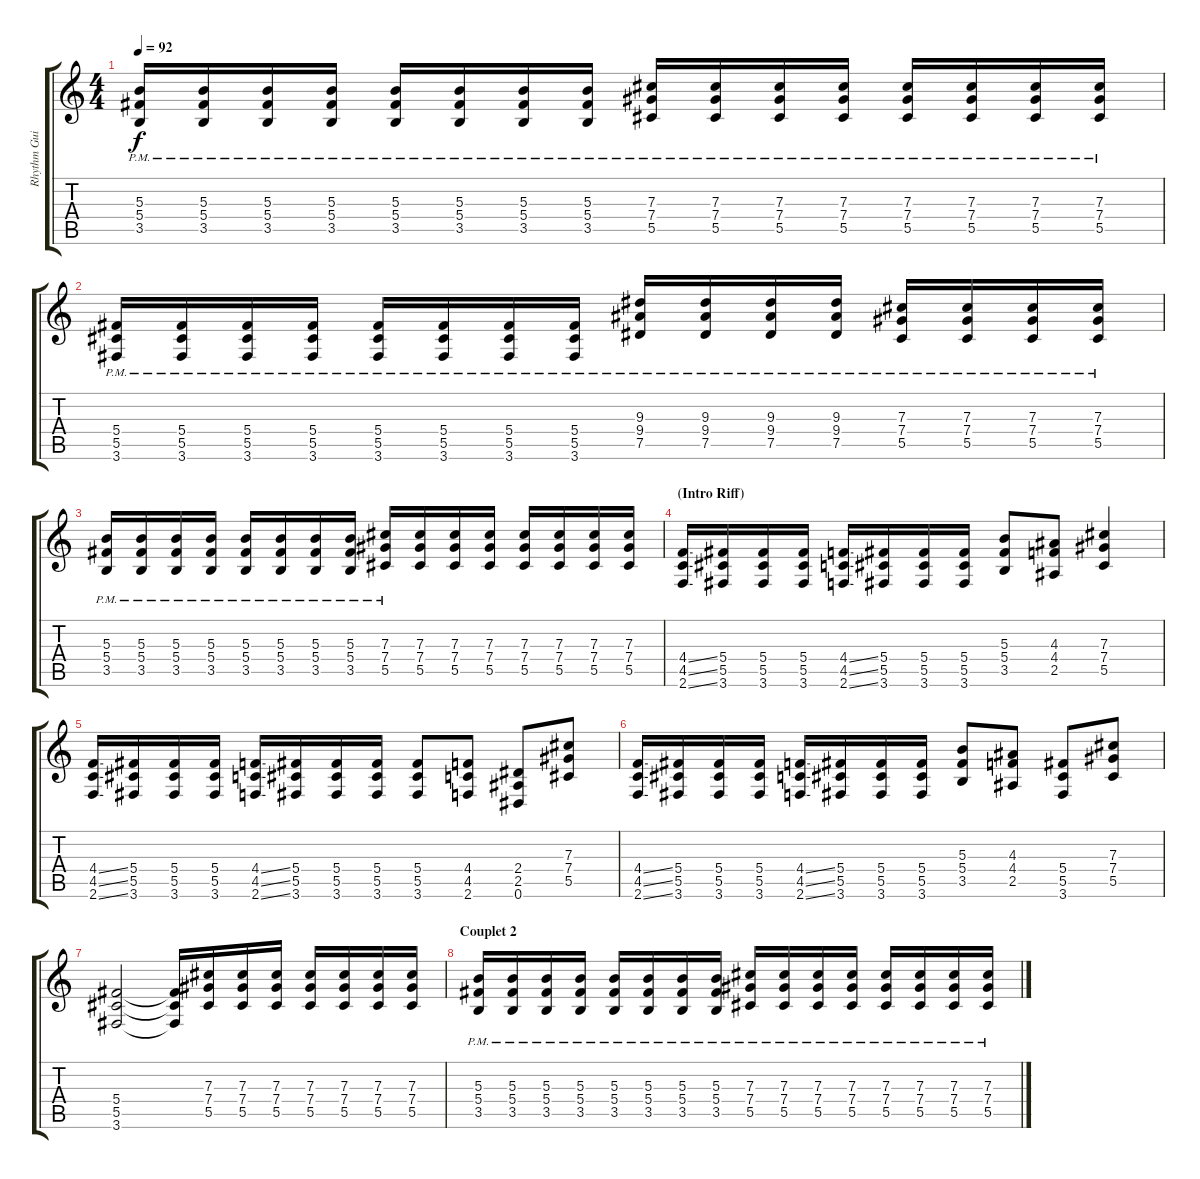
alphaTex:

\track ("Rhythm Guitar" "Rhythm Gui") {instrument distortionguitar}
\staff {score tabs}
\tuning (Eb4 Bb3 Gb3 Db3 Ab2 Eb2) {hide}
\ts (4 4)
\tempo 92
\clef g2
\ks c
(5.3{pm} 5.4{pm} 3.5{pm}).16{dy f} (5.3{pm} 5.4{pm} 3.5{pm}).16 (5.3{pm} 5.4{pm} 3.5{pm}).16 (5.3{pm} 5.4{pm} 3.5{pm}).16 (5.3{pm} 5.4{pm} 3.5{pm}).16 (5.3{pm} 5.4{pm} 3.5{pm}).16 (5.3{pm} 5.4{pm} 3.5{pm}).16 (5.3{pm} 5.4{pm} 3.5{pm}).16 (7.3{pm} 7.4{pm} 5.5{pm}).16 (7.3{pm} 7.4{pm} 5.5{pm}).16 (7.3{pm} 7.4{pm} 5.5{pm}).16 (7.3{pm} 7.4{pm} 5.5{pm}).16 (7.3{pm} 7.4{pm} 5.5{pm}).16 (7.3{pm} 7.4{pm} 5.5{pm}).16 (7.3{pm} 7.4{pm} 5.5{pm}).16 (7.3{pm} 7.4{pm} 5.5{pm}).16 |
(5.4{pm} 5.5{pm} 3.6{pm}).16 (5.4{pm} 5.5{pm} 3.6{pm}).16 (5.4{pm} 5.5{pm} 3.6{pm}).16 (5.4{pm} 5.5{pm} 3.6{pm}).16 (5.4{pm} 5.5{pm} 3.6{pm}).16 (5.4{pm} 5.5{pm} 3.6{pm}).16 (5.4{pm} 5.5{pm} 3.6{pm}).16 (5.4{pm} 5.5{pm} 3.6{pm}).16 (9.3{pm} 9.4{pm} 7.5{pm}).16 (9.3{pm} 9.4{pm} 7.5{pm}).16 (9.3{pm} 9.4{pm} 7.5{pm}).16 (9.3{pm} 9.4{pm} 7.5{pm}).16 (7.3{pm} 7.4{pm} 5.5{pm}).16 (7.3{pm} 7.4{pm} 5.5{pm}).16 (7.3{pm} 7.4{pm} 5.5{pm}).16 (7.3{pm} 7.4{pm} 5.5{pm}).16 |
(5.3{pm} 5.4{pm} 3.5{pm}).16 (5.3{pm} 5.4{pm} 3.5{pm}).16 (5.3{pm} 5.4{pm} 3.5{pm}).16 (5.3{pm} 5.4{pm} 3.5{pm}).16 (5.3{pm} 5.4{pm} 3.5{pm}).16 (5.3{pm} 5.4{pm} 3.5{pm}).16 (5.3{pm} 5.4{pm} 3.5{pm}).16 (5.3{pm} 5.4{pm} 3.5{pm}).16 (7.3{pm} 7.4{pm} 5.5{pm}).16 (7.3 7.4 5.5).16 (7.3 7.4 5.5).16 (7.3 7.4 5.5).16 (7.3 7.4 5.5).16 (7.3 7.4 5.5).16 (7.3 7.4 5.5).16 (7.3 7.4 5.5).16 |
\section ("" "(Intro Riff)")
(4.4{ss} 4.5{ss} 2.6{ss}).16 (5.4 5.5 3.6).16 (5.4 5.5 3.6).16 (5.4 5.5 3.6).16 (4.4{ss} 4.5{ss} 2.6{ss}).16 (5.4 5.5 3.6).16 (5.4 5.5 3.6).16 (5.4 5.5 3.6).16 (5.3 5.4 3.5).8 (4.3 4.4 2.5).8 (7.3 7.4 5.5).4 |
(4.4{ss} 4.5{ss} 2.6{ss}).16 (5.4 5.5 3.6).16 (5.4 5.5 3.6).16 (5.4 5.5 3.6).16 (4.4{ss} 4.5{ss} 2.6{ss}).16 (5.4 5.5 3.6).16 (5.4 5.5 3.6).16 (5.4 5.5 3.6).16 (5.4 5.5 3.6).8 (4.4 4.5 2.6).8 (2.4 2.5 0.6).8 (7.3 7.4 5.5).8 |
(4.4{ss} 4.5{ss} 2.6{ss}).16 (5.4 5.5 3.6).16 (5.4 5.5 3.6).16 (5.4 5.5 3.6).16 (4.4{ss} 4.5{ss} 2.6{ss}).16 (5.4 5.5 3.6).16 (5.4 5.5 3.6).16 (5.4 5.5 3.6).16 (5.3 5.4 3.5).8 (4.3 4.4 2.5).8 (5.4 5.5 3.6).8 (7.3 7.4 5.5).8 |
(5.4 5.5 3.6).2 (5.4{t} 5.5{t} 3.6{t}).16 (7.3 7.4 5.5).16 (7.3 7.4 5.5).16 (7.3 7.4 5.5).16 (7.3 7.4 5.5).16 (7.3 7.4 5.5).16 (7.3 7.4 5.5).16 (7.3 7.4 5.5).16 |
\section ("" "Couplet 2")
(5.3{pm} 5.4{pm} 3.5{pm}).16 (5.3{pm} 5.4{pm} 3.5{pm}).16 (5.3{pm} 5.4{pm} 3.5{pm}).16 (5.3{pm} 5.4{pm} 3.5{pm}).16 (5.3{pm} 5.4{pm} 3.5{pm}).16 (5.3{pm} 5.4{pm} 3.5{pm}).16 (5.3{pm} 5.4{pm} 3.5{pm}).16 (5.3{pm} 5.4{pm} 3.5{pm}).16 (7.3{pm} 7.4{pm} 5.5{pm}).16 (7.3{pm} 7.4{pm} 5.5{pm}).16 (7.3{pm} 7.4{pm} 5.5{pm}).16 (7.3{pm} 7.4{pm} 5.5{pm}).16 (7.3{pm} 7.4{pm} 5.5{pm}).16 (7.3{pm} 7.4{pm} 5.5{pm}).16 (7.3{pm} 7.4{pm} 5.5{pm}).16 (7.3{pm} 7.4{pm} 5.5{pm}).16
